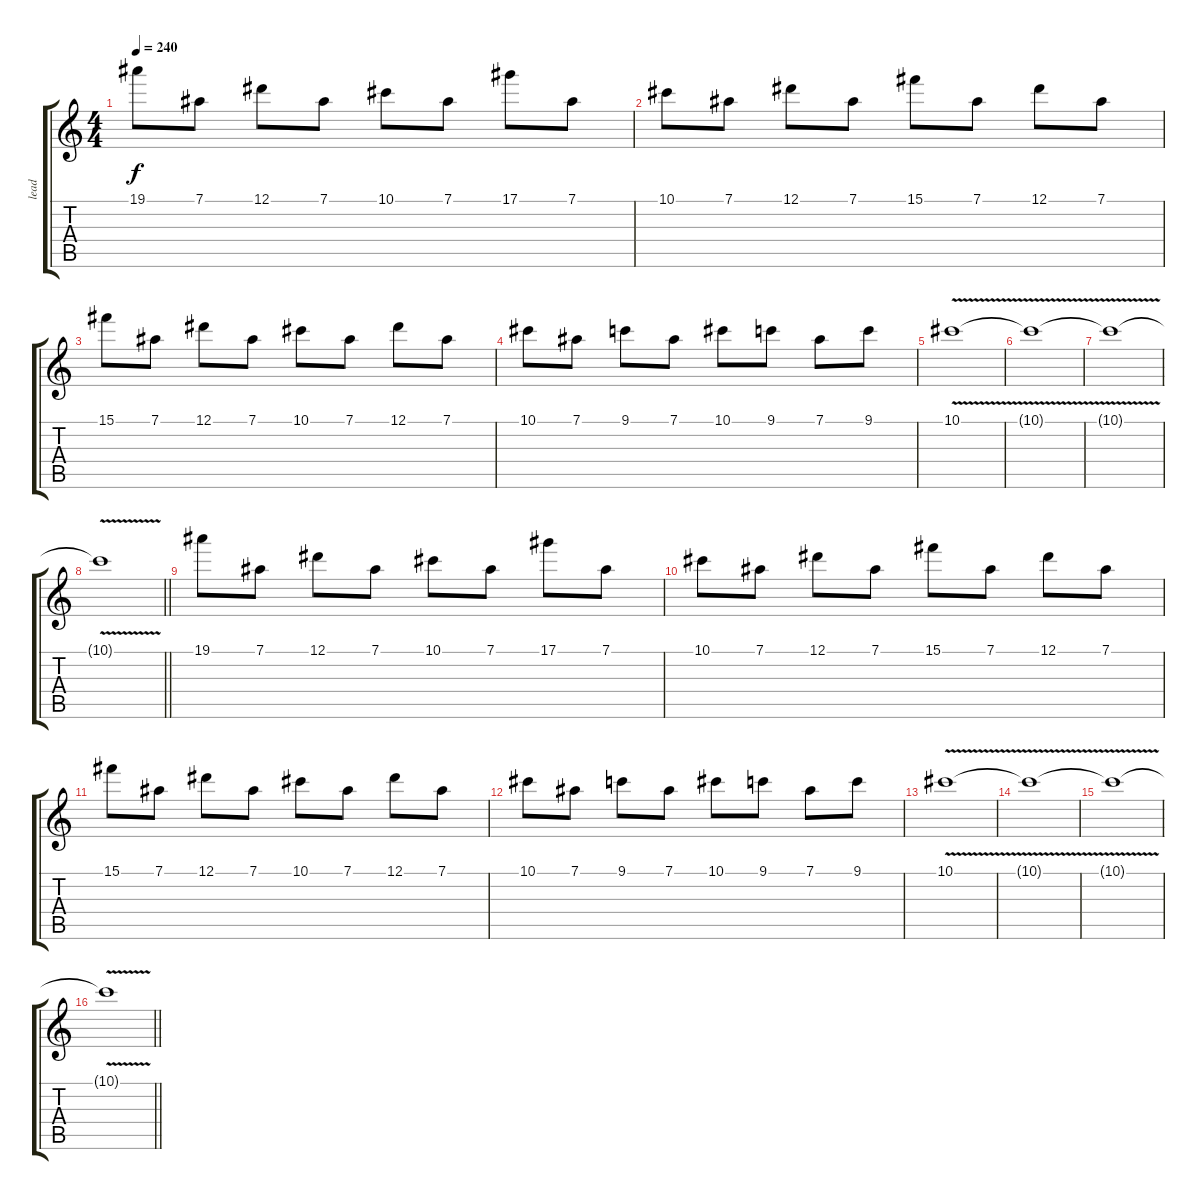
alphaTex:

\track ("lead" "lead") {instrument overdrivenguitar}
\staff {score tabs}
\tuning (Eb4 Bb3 Gb3 Db3 Ab2 Eb2) {hide}
\ts (4 4)
\tempo 240
\clef g2
\ks c
19.1.8{dy f} 7.1.8 12.1.8 7.1.8 10.1.8 7.1.8 17.1.8 7.1.8 |
10.1.8 7.1.8 12.1.8 7.1.8 15.1.8 7.1.8 12.1.8 7.1.8 |
15.1.8 7.1.8 12.1.8 7.1.8 10.1.8 7.1.8 12.1.8 7.1.8 |
10.1.8 7.1.8 9.1.8 7.1.8 10.1.8 9.1.8 7.1.8 9.1.8 |
10.1{v}.1 |
10.1{t}.1 |
10.1{v t}.1 |
\barLineRight lightlight
10.1{t}.1 |
19.1.8 7.1.8 12.1.8 7.1.8 10.1.8 7.1.8 17.1.8 7.1.8 |
10.1.8 7.1.8 12.1.8 7.1.8 15.1.8 7.1.8 12.1.8 7.1.8 |
15.1.8 7.1.8 12.1.8 7.1.8 10.1.8 7.1.8 12.1.8 7.1.8 |
10.1.8 7.1.8 9.1.8 7.1.8 10.1.8 9.1.8 7.1.8 9.1.8 |
10.1{v}.1 |
10.1{t}.1 |
10.1{v t}.1 |
\barLineRight lightlight
10.1{t}.1
